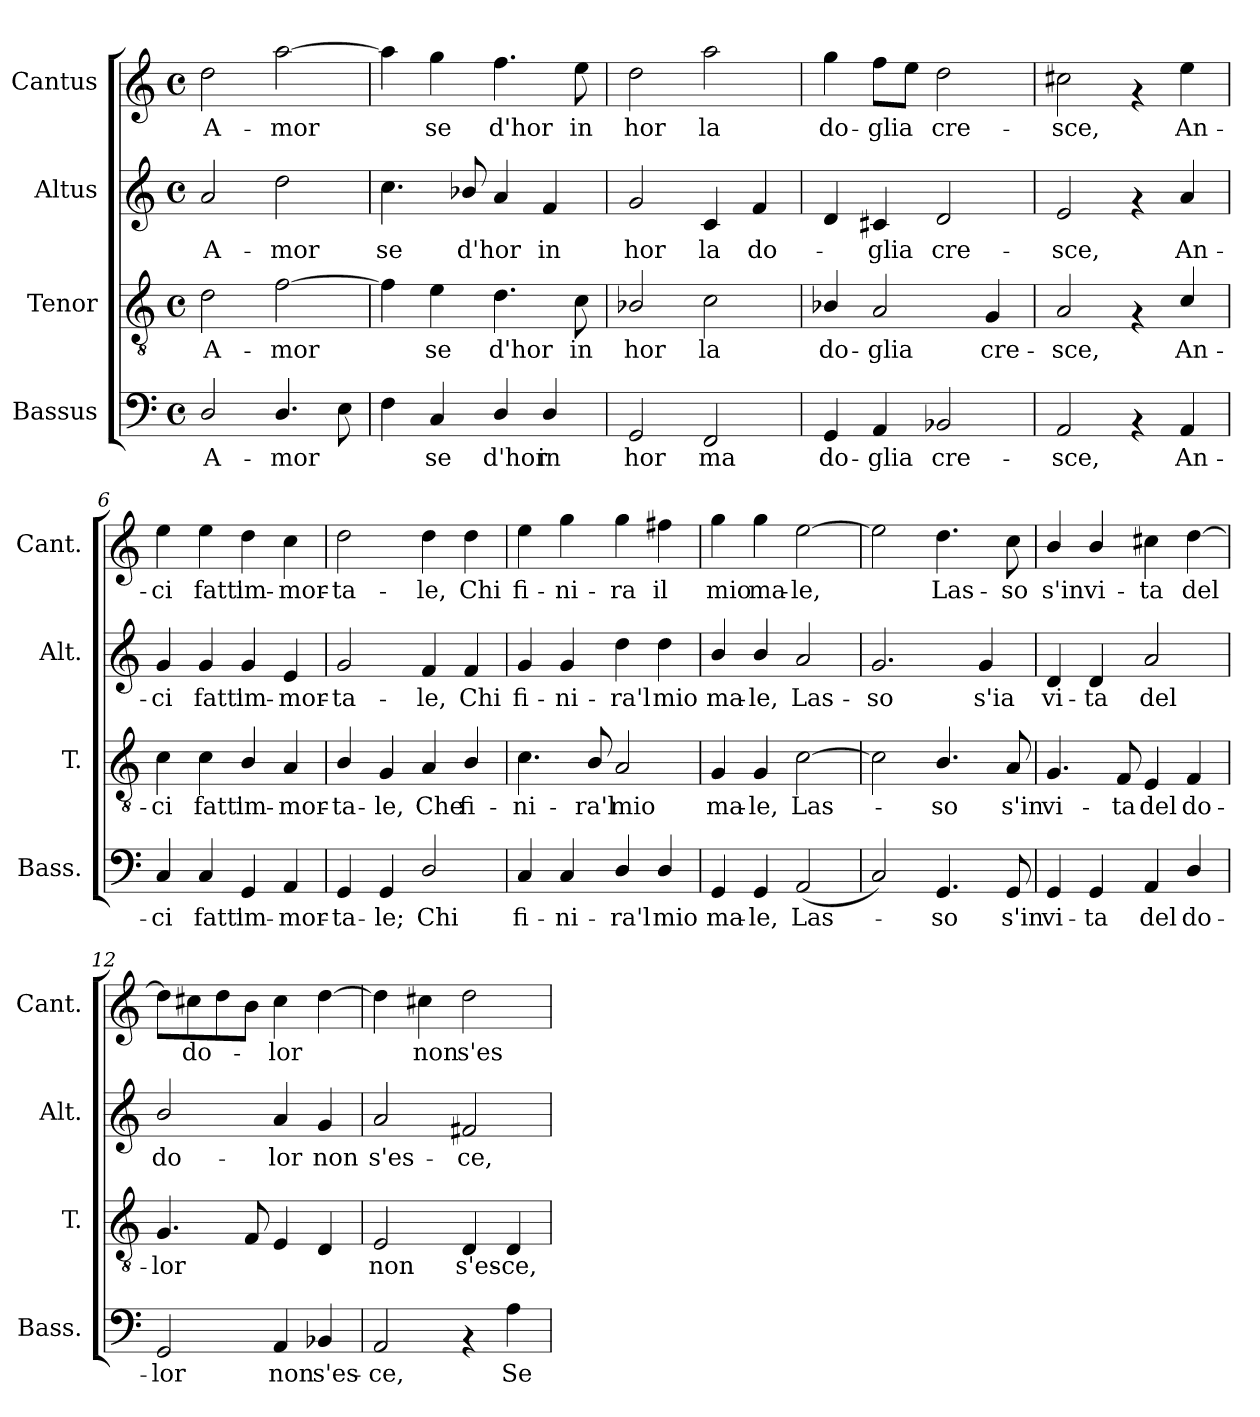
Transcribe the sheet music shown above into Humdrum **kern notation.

**kern	**text	**kern	**text	**kern	**text	**kern	**text
*part4	*part4	*part3	*part3	*part2	*part2	*part1	*part1
*staff4	*staff4	*staff3	*staff3	*staff2	*staff2	*staff1	*staff1
*I"Bassus	*	*I"Tenor	*	*I"Altus	*	*I"Cantus	*
*I'Bass.	*	*I'T.	*	*I'Alt.	*	*I'Cant.	*
*clefF4	*	*clefGv2	*	*clefG2	*	*clefG2	*
*k[]	*	*k[]	*	*k[]	*	*k[]	*
*C:	*	*C:	*	*C:	*	*C:	*
*M4/4	*	*M4/4	*	*M4/4	*	*M4/4	*
*met(c)	*	*met(c)	*	*met(c)	*	*met(c)	*
=1	=1	=1	=1	=1	=1	=1	=1
!	!LO:LY:b	!	!LO:LY:b	!	!LO:LY:b	!	!LO:LY:b
2D/	A-	2d\	A-	2a/	A-	2dd\	A-
!	!LO:LY:b	!	!LO:LY:b	!	!LO:LY:b	!	!LO:LY:b
4.D/	-mor	[>2f\	-mor	2dd\	-mor	[>2aa\	-mor
8E\	.	.	.	.	.	.	.
=2	=2	=2	=2	=2	=2	=2	=2
!	!	!	!	!	!LO:LY:b	!	!
4F\	.	4f\]	.	4.cc\	se	4aa\]	.
!	!LO:LY:b	!	!LO:LY:b	!	!	!	!LO:LY:b
4C/	se	4e\	se	.	.	4gg\	se
!	!	!	!	!	!LO:LY:b	!	!
.	.	.	.	8b-X/	d'hor	.	.
!	!LO:LY:b	!	!LO:LY:b	!	!	!	!LO:LY:b
4D/	d'hor	4.d\	d'hor	4a/	.	4.ff\	d'hor
!	!LO:LY:b	!	!	!	!LO:LY:b	!	!
4D/	in	.	.	4f/	in	.	.
!	!	!	!LO:LY:b	!	!	!	!LO:LY:b
.	.	8c\	in	.	.	8ee\	in
=3	=3	=3	=3	=3	=3	=3	=3
!	!LO:LY:b	!	!LO:LY:b	!	!LO:LY:b	!	!LO:LY:b
2GG/	hor	2B-X/	hor	2g/	hor	2dd\	hor
!	!LO:LY:b	!	!LO:LY:b	!	!LO:LY:b	!	!LO:LY:b
2FF/	ma	2c\	la	4c/	la	2aa\	la
!	!	!	!	!	!LO:LY:b	!	!
.	.	.	.	4f/	do-	.	.
=4	=4	=4	=4	=4	=4	=4	=4
!	!LO:LY:b	!	!LO:LY:b	!	!	!	!LO:LY:b
4GG/	do-	4B-X/	do-	4d/	.	4gg\	do-
!	!LO:LY:b	!	!LO:LY:b	!	!LO:LY:b	!	!LO:LY:b
4AA/	-glia	2A/	-glia	4c#X/	-glia	8ff\L	-glia
.	.	.	.	.	.	8ee\J	.
!	!LO:LY:b	!	!	!	!LO:LY:b	!	!LO:LY:b
2BB-X/	cre-	.	.	2d/	cre-	2dd\	cre-
!	!	!	!LO:LY:b	!	!	!	!
.	.	4G/	cre-	.	.	.	.
=5	=5	=5	=5	=5	=5	=5	=5
!	!LO:LY:b	!	!LO:LY:b	!	!LO:LY:b	!	!LO:LY:b
2AA/	-sce,	2A/	-sce,	2e/	-sce,	2cc#X\	-sce,
4rAA	.	4rF	.	4rf	.	4rf	.
!	!LO:LY:b	!	!LO:LY:b	!	!LO:LY:b	!	!LO:LY:b
4AA/	An-	4c/	An-	4a/	An-	4ee\	An-
!!LO:LB:g=z
=6	=6	=6	=6	=6	=6	=6	=6
!	!LO:LY:b	!	!LO:LY:b	!	!LO:LY:b	!	!LO:LY:b
4C/	-ci	4c\	-ci	4g/	-ci	4ee\	-ci
!	!LO:LY:b	!	!LO:LY:b	!	!LO:LY:b	!	!LO:LY:b
4C/	fatt'	4c\	fatt'	4g/	fatt'	4ee\	fatt'
!	!LO:LY:b	!	!LO:LY:b	!	!LO:LY:b	!	!LO:LY:b
4GG/	im-	4B/	im-	4g/	im-	4dd\	im-
!	!LO:LY:b	!	!LO:LY:b	!	!LO:LY:b	!	!LO:LY:b
4AA/	-mor-	4A/	-mor-	4e/	-mor-	4cc\	-mor-
=7	=7	=7	=7	=7	=7	=7	=7
!	!LO:LY:b	!	!LO:LY:b	!	!LO:LY:b	!	!LO:LY:b
4GG/	-ta-	4B/	-ta-	2g/	-ta-	2dd\	-ta-
!	!LO:LY:b	!	!LO:LY:b	!	!	!	!
4GG/	-le;	4G/	-le,	.	.	.	.
!	!LO:LY:b	!	!LO:LY:b	!	!LO:LY:b	!	!LO:LY:b
2D/	Chi	4A/	Che	4f/	-le,	4dd\	-le,
!	!	!	!LO:LY:b	!	!LO:LY:b	!	!LO:LY:b
.	.	4B/	fi-	4f/	Chi	4dd\	Chi
=8	=8	=8	=8	=8	=8	=8	=8
!	!LO:LY:b	!	!LO:LY:b	!	!LO:LY:b	!	!LO:LY:b
4C/	fi-	4.c\	-ni-	4g/	fi-	4ee\	fi-
!	!LO:LY:b	!	!	!	!LO:LY:b	!	!LO:LY:b
4C/	-ni-	.	.	4g/	-ni-	4gg\	-ni-
!	!	!	!LO:LY:b	!	!	!	!
.	.	8B/	-ra'l	.	.	.	.
!	!LO:LY:b	!	!LO:LY:b	!	!LO:LY:b	!	!LO:LY:b
4D/	-ra'l	2A/	mio	4dd\	-ra'l	4gg\	-ra
!	!LO:LY:b	!	!	!	!LO:LY:b	!	!LO:LY:b
4D/	mio	.	.	4dd\	mio	4ff#X\	il
=9	=9	=9	=9	=9	=9	=9	=9
!	!LO:LY:b	!	!LO:LY:b	!	!LO:LY:b	!	!LO:LY:b
4GG/	ma-	4G/	ma-	4b/	ma-	4gg\	mio
!	!LO:LY:b	!	!LO:LY:b	!	!LO:LY:b	!	!LO:LY:b
4GG/	-le,	4G/	-le,	4b/	-le,	4gg\	ma-
!	!LO:LY:b	!	!LO:LY:b	!	!LO:LY:b	!	!LO:LY:b
(<2AA/	Las-	[>2c\	Las-	2a/	Las-	[>2ee\	-le,
=10	=10	=10	=10	=10	=10	=10	=10
!	!	!	!	!	!LO:LY:b	!	!
2C/)	.	2c\]	.	2.g/	-so	2ee\]	.
!	!LO:LY:b	!	!LO:LY:b	!	!	!	!LO:LY:b
4.GG/	-so	4.B/	-so	.	.	4.dd\	Las-
!	!	!	!	!	!LO:LY:b	!	!
.	.	.	.	4g/	s'ia	.	.
!	!LO:LY:b	!	!LO:LY:b	!	!	!	!LO:LY:b
8GG/	s'in	8A/	s'in	.	.	8cc\	-so
=11	=11	=11	=11	=11	=11	=11	=11
!	!LO:LY:b	!	!LO:LY:b	!	!LO:LY:b	!	!LO:LY:b
4GG/	vi-	4.G/	vi-	4d/	vi-	4b/	s'in
!	!LO:LY:b	!	!	!	!LO:LY:b	!	!LO:LY:b
4GG/	-ta	.	.	4d/	-ta	4b/	vi-
!	!	!	!LO:LY:b	!	!	!	!
.	.	8F/	-ta	.	.	.	.
!	!LO:LY:b	!	!LO:LY:b	!	!LO:LY:b	!	!LO:LY:b
4AA/	del	4E/	del	2a/	del	4cc#X\	-ta
!	!LO:LY:b	!	!LO:LY:b	!	!	!	!LO:LY:b
4D/	do-	4F/	do-	.	.	[<4dd\	del
!!LO:PB:g=z
=12	=12	=12	=12	=12	=12	=12	=12
!	!LO:LY:b	!	!LO:LY:b	!	!LO:LY:b	!	!
2GG/	-lor	4.G/	-lor	2b/	do-	8dd\L]	.
!	!	!	!	!	!	!	!LO:LY:b
.	.	.	.	.	.	8cc#X\	do-
.	.	.	.	.	.	8dd\	.
.	.	8F/	.	.	.	8b\J	.
!	!LO:LY:b	!	!	!	!LO:LY:b	!	!LO:LY:b
4AA/	non	4E/	.	4a/	-lor	4cc#\	-lor
!	!LO:LY:b	!	!	!	!LO:LY:b	!	!
4BB-X/	s'es-	4D/	.	4g/	non	[>4dd\	.
=13	=13	=13	=13	=13	=13	=13	=13
!	!LO:LY:b	!	!LO:LY:b	!	!LO:LY:b	!	!
2AA/	-ce,	2E/	non	2a/	s'es-	4dd\]	.
!	!	!	!	!	!	!	!LO:LY:b
.	.	.	.	.	.	4cc#X\	non
!	!	!	!LO:LY:b	!	!LO:LY:b	!	!LO:LY:b
4rAA	.	4D/	s'es-	2f#X/	-ce,	2dd\	s'es-
!	!LO:LY:b	!	!LO:LY:b	!	!	!	!
4A\	Se	4D/	-ce,	.	.	.	.
=	=	=	=	=	=	=	=
*-	*-	*-	*-	*-	*-	*-	*-
